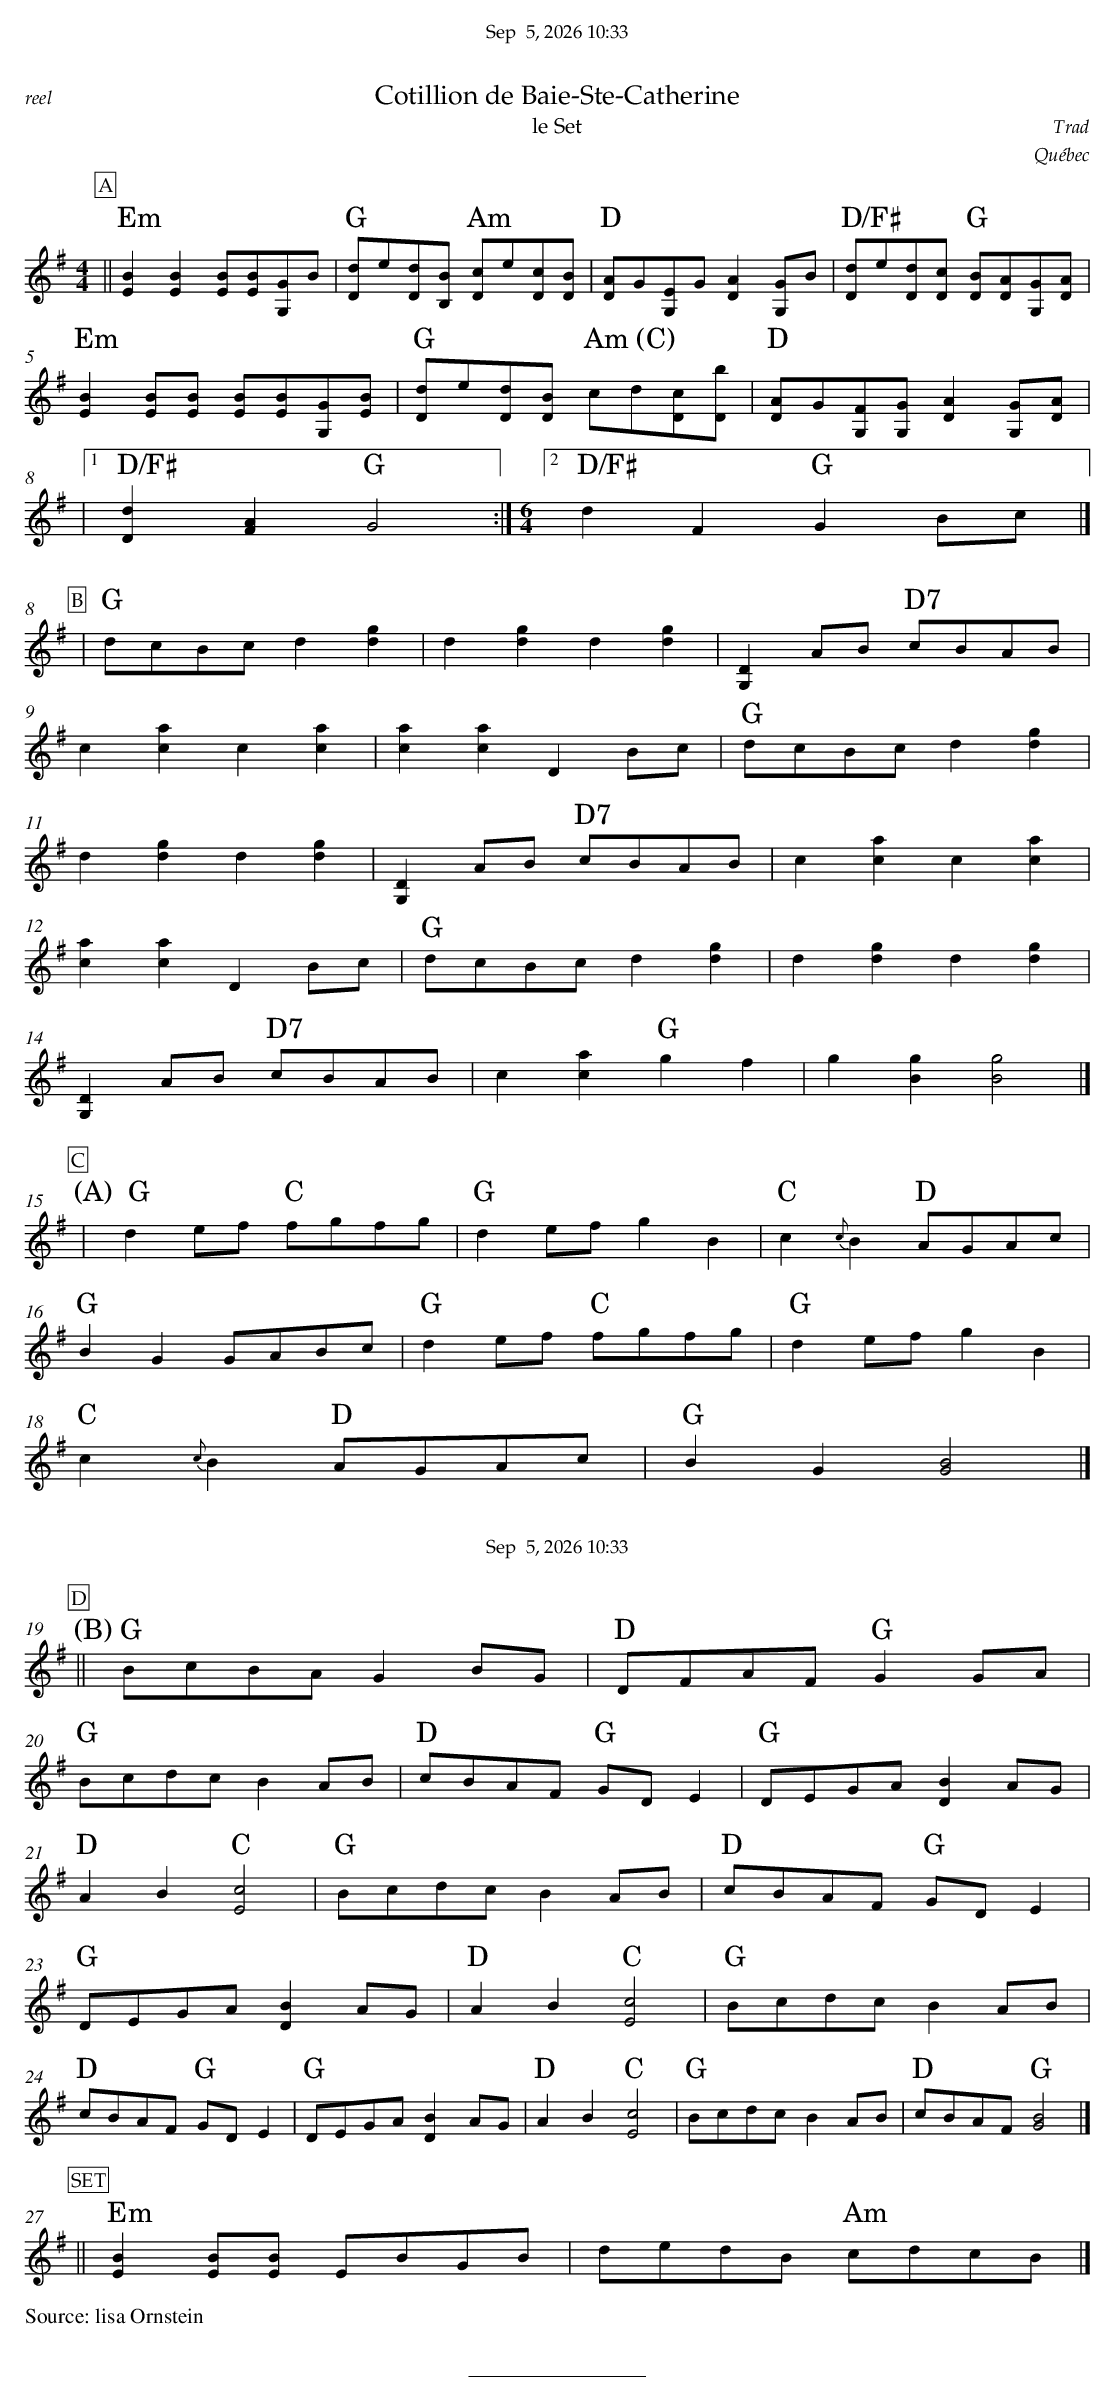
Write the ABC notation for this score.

X:1
T:Cotillion de Baie-Ste-Catherine
T:le Set
C:Trad
O:Québec
M:4/4
L:1/8
K:Emin
P:A
|| "Em"[B2E2] [BE]2 [EB][EB][GG,]B |"G" [dD]e[dD][BB,] "Am"[cD]e[cD][BD]|"D" [AD]G[EG,]G [AD]2 [GG,]B |"D/F#"[dD]e[dD][cD] "G" [BD][AD][GG,][AD]|
"Em" [BE]2 [BE][BE] [BE][BE][GG,][BE] |"G" [dD]e[dD][BD] "Am (C)" cd[cD][bD] | "D" [AD]G[FG,][GG,] [AD]2 [GG,][AD] |
|1 "D/F#"[dD]2 [AF]2 "G" G4:|\
M:6/4
[2 "D/F#"d2F2 "G" G2Bc |]
%%vskip 0.5cm
P:B
|"G" dcBc d2[g2d2]|d2[g2d2] d2[g2d2]|[D2G,2]AB "D7"cBAB |
c2[a2c2] c2[a2c2]|[a2c2][a2c2] D2Bc |"G" dcBc d2[g2d2]|
d2[g2d2] d2[g2d2]|[D2G,2]AB "D7"cBAB |c2[a2c2] c2[a2c2]|
[a2c2][a2c2] D2Bc |"G" dcBc d2[g2d2]|d2[g2d2] d2[g2d2]|
[D2G,2]AB "D7"cBAB |c2[a2c2] "G" g2f2 |g2[g2B2] [g4B4]|]
%%vskip 0.5cm
P:C
"(A)"|" G"d2ef "C" fgfg |"G" d2ef g2B2 |"C" c2{c}B2 "D" AGAc |
"G" B2G2 GABc |"G" d2ef "C" fgfg |"G" d2ef g2B2 |
"C" c2{c}B2 "D" AGAc |"G" B2G2 [G4B4]|]
%%vskip 0.5cm
P:D
"(B)"|| "G" BcBA G2BG |"D" DFAF "G" G2GA |
"G" Bcdc B2AB |"D" cBAF "G" GDE2 |"G" DEGA [B2D2]AG |
"D" A2B2 "C" [c4E4]|"G" Bcdc B2AB |"D" cBAF "G" GDE2 |
"G" DEGA [B2D2]AG |"D" A2B2 "C" [c4E4]|"G" Bcdc B2AB |
"D" cBAF "G" GDE2 |"G" DEGA [B2D2]AG |"D" A2B2 "C" [c4E4]|"G" Bcdc B2AB |"D" cBAF "G" [G4B4]|]
P:SET
|| "Em"[B2E2] [BE][BE] EBGB |dedB "Am"cdcB |]
